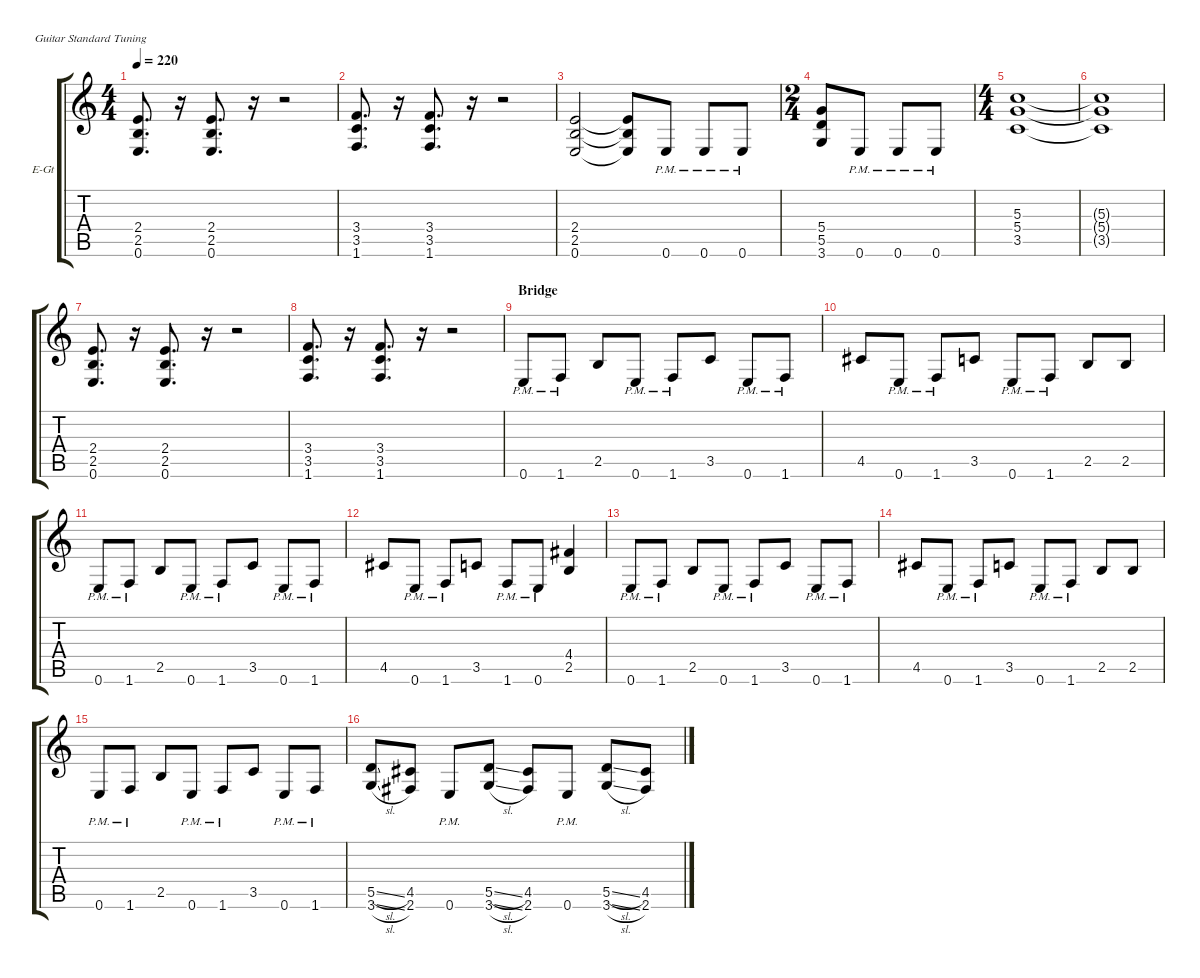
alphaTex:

\hideDynamics
\bracketExtendMode groupsimilarinstruments
\firstSystemTrackNameOrientation horizontal
\otherSystemsTrackNameOrientation horizontal
\track ("James Hetfield" "E-Gt") {multiBarRest instrument distortionguitar}
\staff {score tabs}
\tuning (E4 B3 G3 D3 A2 E2)
\ts (4 4)
\tempo 220
\clef g2
\ks c
(2.4 2.5 0.6).8{d dy fff} r.16 (2.4 2.5 0.6).8{d} r.16 r.2 |
(3.4 3.5 1.6).8{d} r.16 (3.4 3.5 1.6).8{d} r.16 r.2 |
(2.4 2.5 0.6).2 (2.4{t} 2.5{t} 0.6{t}).8{dy f} 0.6{pm}.8{dy fff} 0.6{pm}.8 0.6{pm}.8 |
\ts (2 4)
(5.4 5.5 3.6).8{dy f} 0.6{pm}.8{dy fff} 0.6{pm}.8 0.6{pm}.8 |
\ts (4 4)
(5.3 5.4 3.5).1 |
(5.3{t} 5.4{t} 3.5{t}).1{dy f} |
(2.4 2.5 0.6).8{d dy fff} r.16 (2.4 2.5 0.6).8{d} r.16 r.2 |
(3.4 3.5 1.6).8{d} r.16 (3.4 3.5 1.6).8{d} r.16 r.2 |
\section ("" "Bridge")
0.6{pm}.8 1.6{pm}.8 2.5.8 0.6{pm}.8 1.6{pm}.8 3.5.8 0.6{pm}.8 1.6{pm}.8 |
4.5.8 0.6{pm}.8 1.6{pm}.8 3.5.8 0.6{pm}.8 1.6{pm}.8 2.5.8 2.5.8 |
0.6{pm}.8 1.6{pm}.8 2.5.8 0.6{pm}.8 1.6{pm}.8 3.5.8 0.6{pm}.8 1.6{pm}.8 |
4.5.8 0.6{pm}.8 1.6{pm}.8 3.5.8 1.6{pm}.8 0.6{pm}.8 (4.4 2.5).4 |
0.6{pm}.8 1.6{pm}.8 2.5.8 0.6{pm}.8 1.6{pm}.8 3.5.8 0.6{pm}.8 1.6{pm}.8 |
4.5.8 0.6{pm}.8 1.6{pm}.8 3.5.8 0.6{pm}.8 1.6{pm}.8 2.5.8 2.5.8 |
0.6{pm}.8 1.6{pm}.8 2.5.8 0.6{pm}.8 1.6{pm}.8 3.5.8 0.6{pm}.8 1.6{pm}.8 |
(5.5{sl} 3.6{sl}).8 (4.5 2.6).8 0.6{pm}.8{dy f} (5.5{sl} 3.6{sl}).8{dy fff} (4.5 2.6).8 0.6{pm}.8{dy f} (5.5{sl} 3.6{sl}).8{dy fff} (4.5 2.6).8
